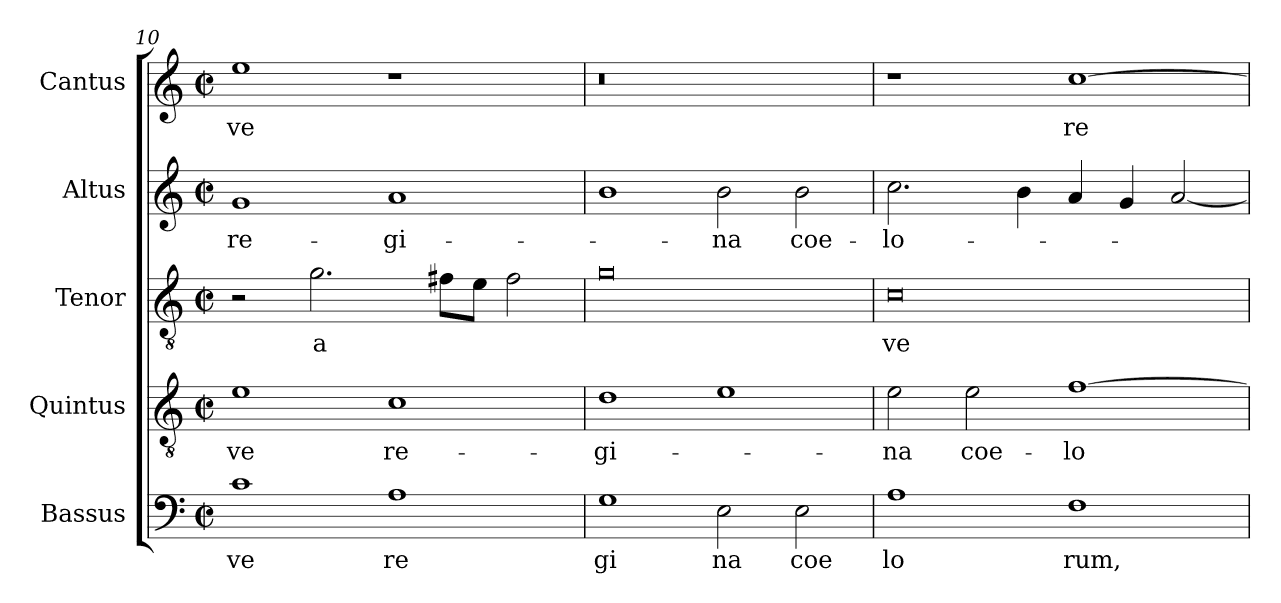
**kern	**text	**kern	**text	**kern	**text	**kern	**text	**kern	**text
*part5	*part5	*part4	*part4	*part3	*part3	*part2	*part2	*part1	*part1
*staff5	*staff5	*staff4	*staff4	*staff3	*staff3	*staff2	*staff2	*staff1	*staff1
*I"Bassus	*	*I"Quintus	*	*I"Tenor	*	*I"Altus	*	*I"Cantus	*
*clefF4	*	*clefGv2	*	*clefGv2	*	*clefG2	*	*clefG2	*
*M2/2	*	*M2/2	*	*M2/2	*	*M2/2	*	*M2/2	*
*met(c|)	*	*met(c|)	*	*met(c|)	*	*met(c|)	*	*met(c|)	*
=10	=10	=10	=10	=10	=10	=10	=10	=10	=10
!	!LO:LY:b:cj	!	!LO:LY:b:cj	!	!	!	!LO:LY:b:cj	!	!LO:LY:b:cj
1c	ve	1e	-ve	2r	.	1g	re-	1ee	ve
!	!	!	!	!	!LO:LY:b:cj	!	!	!	!
.	.	.	.	2.g\	a	.	.	.	.
!	!LO:LY:b:cj	!	!LO:LY:b:cj	!	!	!	!LO:LY:b:cj	!	!
1A	re	1c	re-	.	.	1a	-gi-	1r	.
.	.	.	.	8f#\L	.	.	.	.	.
.	.	.	.	8e\J	.	.	.	.	.
.	.	.	.	2f#\	.	.	.	.	.
=11	=11	=11	=11	=11	=11	=11	=11	=11	=11
!	!LO:LY:b:cj	!	!LO:LY:b:cj	!	!	!	!	!	!
1G	gi	1d	-gi-	0g	.	1b	.	0r	.
!	!LO:LY:b:cj	!	!	!	!	!	!LO:LY:b:cj	!	!
2E\	na	1e	.	.	.	2b\	-na	.	.
!	!LO:LY:b:cj	!	!	!	!	!	!LO:LY:b:cj	!	!
2E\	coe	.	.	.	.	2b\	coe-	.	.
=12	=12	=12	=12	=12	=12	=12	=12	=12	=12
!	!LO:LY:b:cj	!	!LO:LY:b:cj	!	!LO:LY:b:cj	!	!LO:LY:b:cj	!	!
1A	lo	2e\	-na	0c	ve	2.cc\	-lo-	1r	.
!	!	!	!LO:LY:b:cj	!	!	!	!	!	!
.	.	2e\	coe-	.	.	.	.	.	.
.	.	.	.	.	.	4b\	.	.	.
!	!LO:LY:b:cj	!	!LO:LY:b:cj	!	!	!	!	!	!LO:LY:b:cj
1F	rum,	[>1f	-lo-	.	.	4a/	.	[>1cc	re
.	.	.	.	.	.	4g/	.	.	.
.	.	.	.	.	.	[<2a/	.	.	.
=	=	=	=	=	=	=	=	=	=
*-	*-	*-	*-	*-	*-	*-	*-	*-	*-
